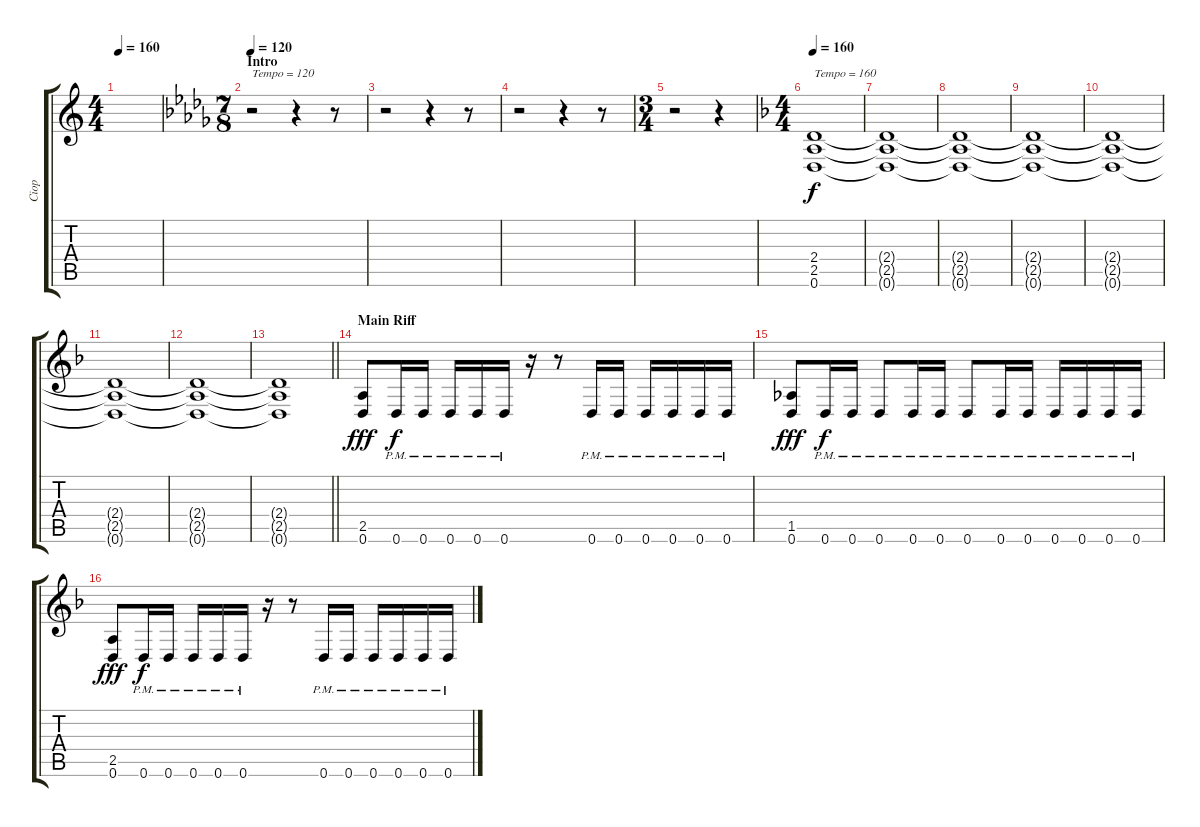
\track ("Ciop" "Ciop") {instrument distortionguitar}
\staff {score tabs}
\tuning (D4 A3 F3 C3 G2 D2) {hide}
\ts (4 4)
\tempo 160
\tempo 120
\tempo 160
\clef g2
\ks c
|
\ts (7 8)
\section ("" "Intro")
\tempo 120
\ks bbminor
r.2{txt "Tempo = 120" volume 0} r.4 r.8 |
r.2 r.4 r.8 |
r.2 r.4 r.8 |
\ts (3 4)
r.2 r.4 |
\ts (4 4)
\tempo 160
\ks dminor
(2.4 2.5 0.6).1{txt "Tempo = 160" volume 8} |
(2.4{t} 2.5{t} 0.6{t}).1 |
(2.4{t} 2.5{t} 0.6{t}).1 |
(2.4{t} 2.5{t} 0.6{t}).1 |
(2.4{t} 2.5{t} 0.6{t}).1{volume 13} |
(2.4{t} 2.5{t} 0.6{t}).1 |
(2.4{t} 2.5{t} 0.6{t}).1 |
\barLineRight lightlight
(2.4{t} 2.5{t} 0.6{t}).1 |
\section ("" "Main Riff")
(2.5 0.6).8{dy fff} 0.6{pm}.16{dy f} 0.6{pm}.16 0.6{pm}.16 0.6{pm}.16 0.6{pm}.16 r.16 r.8 0.6{pm}.16 0.6{pm}.16 0.6{pm}.16 0.6{pm}.16 0.6{pm}.16 0.6{pm}.16 |
(1.5 0.6).8{dy fff} 0.6{pm}.16{dy f} 0.6{pm}.16 0.6{pm}.8 0.6{pm}.16 0.6{pm}.16 0.6{pm}.8 0.6{pm}.16 0.6{pm}.16 0.6{pm}.16 0.6{pm}.16 0.6{pm}.16 0.6{pm}.16 |
(2.5 0.6).8{dy fff} 0.6{pm}.16{dy f} 0.6{pm}.16 0.6{pm}.16 0.6{pm}.16 0.6{pm}.16 r.16 r.8 0.6{pm}.16 0.6{pm}.16 0.6{pm}.16 0.6{pm}.16 0.6{pm}.16 0.6{pm}.16
